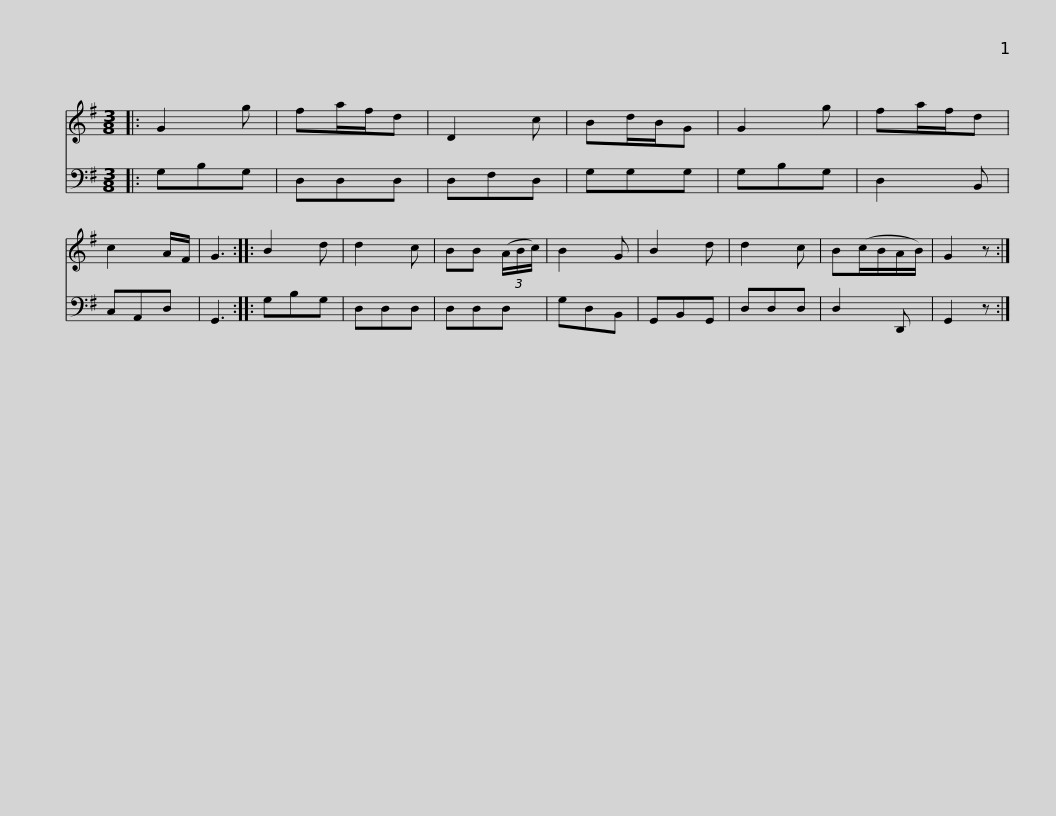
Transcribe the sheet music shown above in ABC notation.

X:1
%%score 1 2
L:1/8
M:3/8
I:linebreak $
K:G
V:1 treble
V:2 bass
V:1
|: G2 g | fa/f/d | D2 c | Bd/B/G | G2 g | %5
 fa/f/d | c2 A/F/ | G3 :: B2 d | d2 c | %10
 BB (3(A/B/c/) |$ B2 G | B2 d | d2 c | B(c/B/A/B/) | %15
 G2 z :| %16
V:2
|: G,B,G, | D,D,D, | D,F,D, | G,G,G, | G,B,G, | %5
 D,2 B,, | C,A,,D, | G,,3 :: G,B,G, | D,D,D, | %10
 D,D,D, |$ G,D,B,, | G,,B,,G,, | D,D,D, | D,2 D,, | %15
 G,,2 z :| %16
